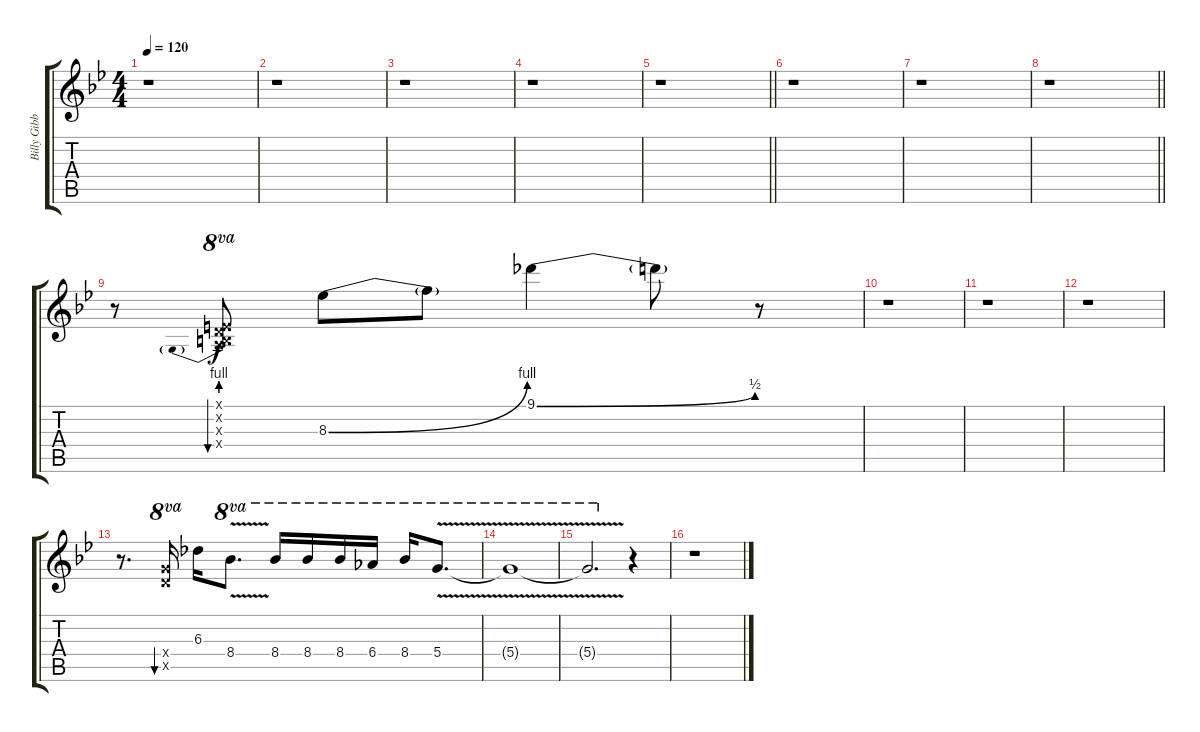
\track ("Billy Gibbons-Distortion Gtr." "Billy Gibb") {instrument distortionguitar}
\staff {score tabs}
\tuning (E4 B3 G3 D4 A3 E3) {hide}
\ts (4 4)
\tempo 120
\clef g2
\ks bb
r.1{dy ff} |
r.1 |
r.1 |
r.1 |
\barLineRight lightlight
r.1 |
r.1 |
r.1 |
\barLineRight lightlight
r.1 |
r.8 (0.1{x} 0.2{x} 0.3{be (prebend 0 4 60 4) x} 0.4{x}).8{bu 30 ot 8va dy f} 8.3{be (bend 0 0 60 4)}.8 8.3{t}.8 9.1{be (bend 0 0 60 2)}.4 9.1{t}.8 r.8 |
r.1 |
r.1 |
r.1 |
r.8{d} (5.4{x} 5.5{x}).16{bu 30 ot 8va} 6.3.16 8.4{v}.8{d ot 8va} 8.4.16{ot 8va} 8.4.16{ot 8va} 8.4.16{ot 8va} 6.4.16{ot 8va} 8.4.16{ot 8va} 5.4{v}.8{d ot 8va} |
5.4{v t}.1{ot 8va} |
5.4{v t}.2{d ot 8va} r.4 |
r.1
